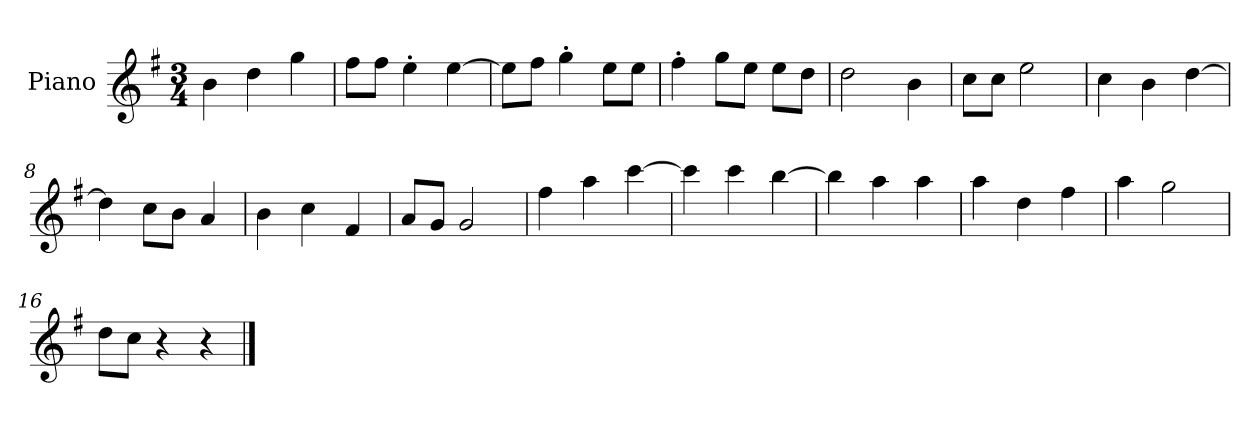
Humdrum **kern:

**kern
*part1
*staff1
*I"Piano
*I'P-no
*clefG2
*k[f#]
*M3/4
*MM178
=1
4b\
4dd\
4gg\
=2
8ff#\L
8ff#\J
4ee'\
[4ee\
=3
8ee\L]
8ff#\J
4gg'\
8ee\L
8ee\J
=4
4ff#'\
8gg\L
8ee\J
8ee\L
8dd\J
=5
2dd\
4b\
=6
8cc\L
8cc\J
2ee\
=7
4cc\
4b\
[4dd\
=8
4dd\]
8cc\L
8b\J
4a/
=9
4b\
4cc\
4f#/
!!LO:LB:g=z
=10
8a/L
8g/J
2g/
=11
4ff#\
4aa\
[4ccc\
=12
4ccc\]
4ccc\
[4bb\
=13
4bb\]
4aa\
4aa\
=14
4aa\
4dd\
4ff#\
=15
4aa\
2gg\
=16
8dd\L
8cc\J
4r
4r
==
*-
